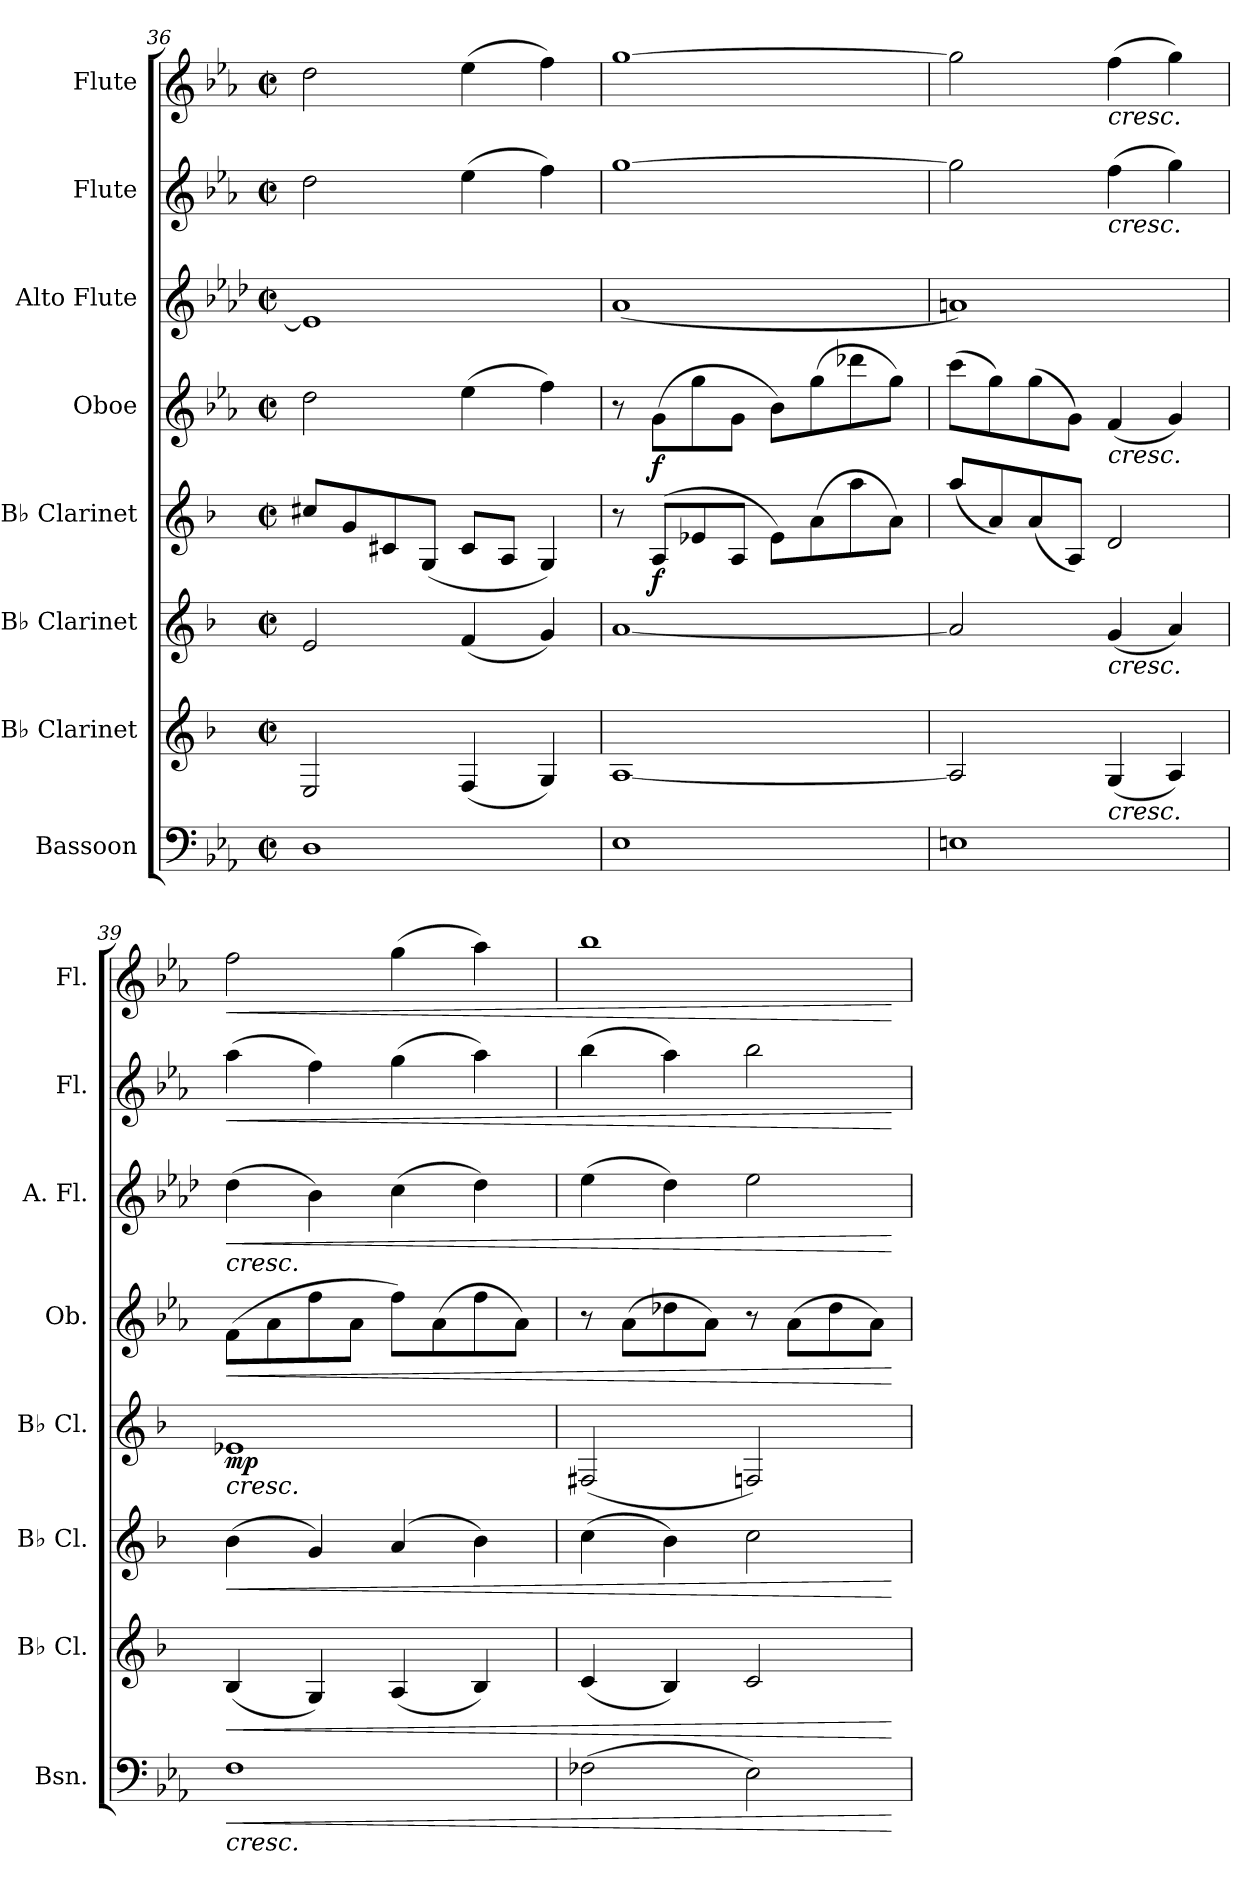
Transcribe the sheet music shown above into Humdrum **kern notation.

**kern	**dynam	**kern	**dynam	**kern	**dynam	**kern	**dynam	**kern	**dynam	**kern	**dynam	**kern	**dynam	**kern	**dynam
*part8	*part8	*part7	*part7	*part6	*part6	*part5	*part5	*part4	*part4	*part3	*part3	*part2	*part2	*part1	*part1
*staff8	*staff8	*staff7	*staff7	*staff6	*staff6	*staff5	*staff5	*staff4	*staff4	*staff3	*staff3	*staff2	*staff2	*staff1	*staff1
*I"Bassoon	*	*I"B♭ Clarinet	*	*I"B♭ Clarinet	*	*I"B♭ Clarinet	*	*I"Oboe	*	*I"Alto Flute	*	*I"Flute	*	*I"Flute	*
*I'Bsn.	*	*I'B♭ Cl.	*	*I'B♭ Cl.	*	*I'B♭ Cl.	*	*I'Ob.	*	*I'A. Fl.	*	*I'Fl.	*	*I'Fl.	*
*clefF4	*	*clefG2	*	*clefG2	*	*clefG2	*	*clefG2	*	*clefG2	*	*clefG2	*	*clefG2	*
*	*	*ITrd1c2	*	*ITrd1c2	*	*ITrd1c2	*	*	*	*ITrd3c5	*	*	*	*	*
*k[b-e-a-]	*	*k[b-e-a-]	*	*k[b-e-a-]	*	*k[b-e-a-]	*	*k[b-e-a-]	*	*k[b-e-a-]	*	*k[b-e-a-]	*	*k[b-e-a-]	*
*M2/2	*	*M2/2	*	*M2/2	*	*M2/2	*	*M2/2	*	*M2/2	*	*M2/2	*	*M2/2	*
*met(c|)	*	*met(c|)	*	*met(c|)	*	*met(c|)	*	*met(c|)	*	*met(c|)	*	*met(c|)	*	*met(c|)	*
=36	=36	=36	=36	=36	=36	=36	=36	=36	=36	=36	=36	=36	=36	=36	=36
1D	.	2D/	.	2d/	.	8bn/L	.	2dd\	.	1B]	.	2dd\	.	2dd\	.
.	.	.	.	.	.	8f/	.	.	.	.	.	.	.	.	.
.	.	.	.	.	.	8Bn/	.	.	.	.	.	.	.	.	.
.	.	.	.	.	.	(<8F/J	.	.	.	.	.	.	.	.	.
.	.	(<4E-/	.	(<4e-/	.	8B/L	.	(>4ee-\	.	.	.	(>4ee-\	.	(>4ee-\	.
.	.	.	.	.	.	8G/J	.	.	.	.	.	.	.	.	.
.	.	4F/)	.	4f/)	.	4F/)	.	4ff\)	.	.	.	4ff\)	.	4ff\)	.
=37	=37	=37	=37	=37	=37	=37	=37	=37	=37	=37	=37	=37	=37	=37	=37
1E-	.	[1G	.	[1g	.	8r	.	8r	.	(<1e-	.	[1gg	.	[1gg	.
!	!	!	!	!	!	!	!LO:DY:b	!	!LO:DY:b	!	!	!	!	!	!
.	.	.	.	.	.	(>8G/L	f	(>8g\L	f	.	.	.	.	.	.
.	.	.	.	.	.	8d-X/	.	8gg\	.	.	.	.	.	.	.
.	.	.	.	.	.	8G/J	.	8g\J	.	.	.	.	.	.	.
.	.	.	.	.	.	8d-\L)	.	8b-\L)	.	.	.	.	.	.	.
.	.	.	.	.	.	(>8g\	.	(>8gg\	.	.	.	.	.	.	.
.	.	.	.	.	.	8gg\	.	8ddd-X\	.	.	.	.	.	.	.
.	.	.	.	.	.	8g\J)	.	8gg\J)	.	.	.	.	.	.	.
=38	=38	=38	=38	=38	=38	=38	=38	=38	=38	=38	=38	=38	=38	=38	=38
1En	.	2G/]	.	2g/]	.	(<8gg/L	.	(>8ccc\L	.	1en)	.	2gg\]	.	2gg\]	.
.	.	.	.	.	.	8g/)	.	8gg\)	.	.	.	.	.	.	.
.	.	.	.	.	.	(<8g/	.	(>8gg\	.	.	.	.	.	.	.
.	.	.	.	.	.	8G/J)	.	8g\J)	.	.	.	.	.	.	.
!	!	!	!	!	!	!	!	!	!	!	!	!	!	!LO:TX:b:i:t=cresc.	!
!	!	!	!	!	!	!	!	!	!	!	!	!LO:TX:b:i:t=cresc.	!	!	!
!	!	!	!	!	!	!	!	!LO:TX:b:i:t=cresc.	!	!	!	!	!	!	!
!	!	!	!	!LO:TX:b:i:t=cresc.	!	!	!	!	!	!	!	!	!	!	!
!	!	!LO:TX:b:i:t=cresc.	!	!	!	!	!	!	!	!	!	!	!	!	!
.	.	(<4F/	.	(<4f/	.	2c/	.	(<4f/	.	.	.	(>4ff\	.	(>4ff\	.
.	.	4G/)	.	4g/)	.	.	.	4g/)	.	.	.	4gg\)	.	4gg\)	.
!!LO:PB:g=z
=39	=39	=39	=39	=39	=39	=39	=39	=39	=39	=39	=39	=39	=39	=39	=39
!	!	!	!	!	!	!	!	!	!	!LO:TX:b:i:t=cresc.	!	!	!	!	!
!	!	!	!	!	!	!LO:TX:b:i:t=cresc.	!	!	!	!	!	!	!	!	!
!LO:TX:b:i:t=cresc.	!	!	!	!	!	!	!	!	!	!	!	!	!	!	!
!	!LO:HP:b	!	!LO:HP:b	!	!LO:HP:b	!	!LO:DY:b	!	!LO:HP:b	!	!LO:HP:b	!	!LO:HP:b	!	!LO:HP:b
1F	<	(<4A-/	<	(>4a-\	<	1d-X	mp	(>8f\L	<	(>4a-\	<	(>4aa-\	<	2ff\	<
.	.	.	.	.	.	.	.	8a-\	.	.	.	.	.	.	.
.	.	4F/)	.	4f/)	.	.	.	8ff\	.	4f\)	.	4ff\)	.	.	.
.	.	.	.	.	.	.	.	8a-\J	.	.	.	.	.	.	.
.	.	(<4G/	.	(>4g/	.	.	.	8ff\L)	.	(>4g\	.	(>4gg\	.	(>4gg\	.
.	.	.	.	.	.	.	.	(>8a-\	.	.	.	.	.	.	.
.	.	4A-/)	.	4a-\)	.	.	.	8ff\	.	4a-\)	.	4aa-\)	.	4aa-\)	.
.	.	.	.	.	.	.	.	8a-\J)	.	.	.	.	.	.	.
=40	=40	=40	=40	=40	=40	=40	=40	=40	=40	=40	=40	=40	=40	=40	=40
(>2F-X\	.	(<4B-/	.	(>4b-\	.	(<2En/	.	8r	.	(>4b-\	.	(>4bb-\	.	1bb-	.
.	.	.	.	.	.	.	.	(>8a-\L	.	.	.	.	.	.	.
.	.	4A-/)	.	4a-\)	.	.	.	8dd-X\	.	4a-\)	.	4aa-\)	.	.	.
.	.	.	.	.	.	.	.	8a-\J)	.	.	.	.	.	.	.
2E-\)	.	2B-/	.	2b-\	.	2E-X/)	.	8r	.	2b-\	.	2bb-\	.	.	.
.	.	.	.	.	.	.	.	(>8a-\L	.	.	.	.	.	.	.
.	.	.	.	.	.	.	.	8dd-\	.	.	.	.	.	.	.
.	.	.	.	.	.	.	.	8a-\J)	.	.	.	.	.	.	.
.	[	.	[	.	[	.	.	.	[	.	[	.	[	.	[
=	=	=	=	=	=	=	=	=	=	=	=	=	=	=	=
*-	*-	*-	*-	*-	*-	*-	*-	*-	*-	*-	*-	*-	*-	*-	*-
